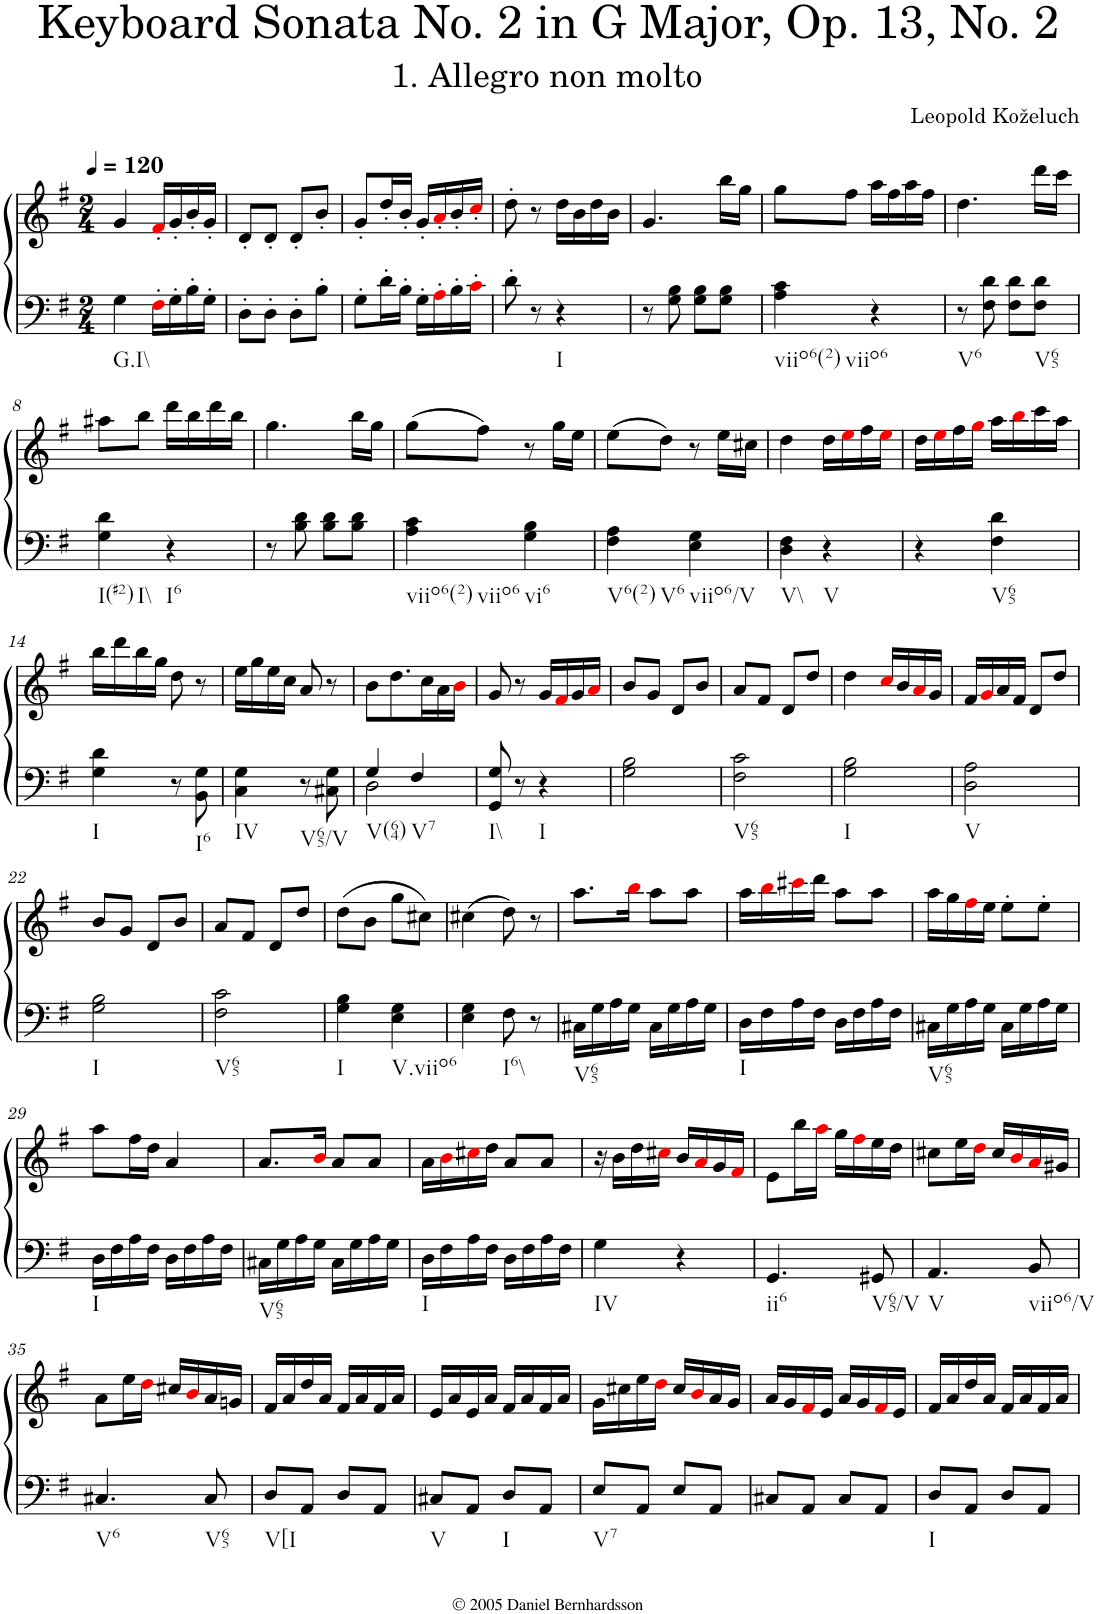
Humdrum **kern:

**kern	**kern
*part1	*part1
*staff2	*staff1
*I"Piano	*
*I'Pno.	*
*clefF4	*clefG2
*k[f#]	*k[f#]
*G:	*G:
*M2/4	*M2/4
*MM120	*MM120
=1	=1
!LO:TX:b:t=G.I\\	!
4G\	4g/
16F#'i\LL	16f#'i/LL
16G'\	16g'/
16B'\	16b'/
16G'\JJ	16g'/JJ
=2	=2
8D'\L	8d'/L
8D'\J	8d'/J
8D'\L	8d'/L
8B'\J	8b'/J
=3	=3
8G'\L	8g'/L
16d'\L	16dd'/L
16B'\JJ	16b'/JJ
16G'\LL	16g'/LL
16A'i\	16a'i/
16B'\	16b'/
16c'i\JJ	16cc'i/JJ
=4	=4
8d'\	8dd'\
8r	8r
!LO:TX:b:t=I	!
4r	16dd\LL
.	16b\
.	16dd\
.	16b\JJ
=5	=5
8r	4.g/
8G\ 8B\	.
8G\ 8B\L	.
8G\ 8B\J	16bb\LL
.	16gg\JJ
=6	=6
!LO:TX:b:t=viio6(2)	!
!LO:TX:b:t=viio6	!
4A\ 4c\	8gg\L
.	8ff#\J
4r	16aa\LL
.	16ff#\
.	16aa\
.	16ff#\JJ
=7	=7
!LO:TX:b:t=V6	!
8r	4.dd\
8F#\ 8d\	.
8F#\ 8d\L	.
!LO:TX:b:t=V65	!
8F#\ 8d\J	16ddd\LL
.	16ccc\JJ
!!LO:LB:g=z
=8	=8
!LO:TX:b:t=I(#2)	!
!LO:TX:b:t=I\\	!
4G\ 4d\	8aa#X\L
.	8bb\J
!LO:TX:b:t=I6	!
4r	16ddd\LL
.	16bb\
.	16ddd\
.	16bb\JJ
=9	=9
8r	4.gg\
8B\ 8d\	.
8B\ 8d\L	.
8B\ 8d\J	16bb\LL
.	16gg\JJ
=10	=10
!LO:TX:b:t=viio6(2)	!
!LO:TX:b:t=viio6	!
4A\ 4c\	(8gg\L
.	8ff#\J)
!LO:TX:b:t=vi6	!
4G\ 4B\	8r
.	16gg\LL
.	16ee\JJ
=11	=11
!LO:TX:b:t=V6(2)	!
!LO:TX:b:t=V6	!
4F#\ 4A\	(8ee\L
.	8dd\J)
!LO:TX:b:t=viio6/V	!
4E\ 4G\	8r
.	16ee\LL
.	16cc#X\JJ
=12	=12
!LO:TX:b:t=V\\	!
4D\ 4F#\	4dd\
!LO:TX:b:t=V	!
4r	16dd\LL
.	16eei\
.	16ff#\
.	16eei\JJ
=13	=13
4r	16dd\LL
.	16eei\
.	16ff#\
.	16ggi\JJ
!LO:TX:b:t=V65	!
4F#\ 4d\	16aa\LL
.	16bbi\
.	16ccc\
.	16aa\JJ
!!LO:LB:g=z
=14	=14
!LO:TX:b:t=I	!
4G\ 4d\	16bb\LL
.	16ddd\
.	16bb\
.	16gg\JJ
8r	8dd\
!LO:TX:b:t=I6	!
8BB\ 8G\	8r
=15	=15
!LO:TX:b:t=IV	!
4C\ 4G\	16ee\LL
.	16gg\
.	16ee\
.	16cc\JJ
!LO:TX:b:t=V65/V	!
8r	8a/
8C#X\ 8G\	8r
=16	=16
*^	*
!LO:TX:b:t=V(64)	!	!
4G/	2D\	8b\L
.	.	8.dd\
!LO:TX:b:t=V7	!	!
4F#/	.	.
.	.	16cc\L
.	.	16a\
.	.	16bi\JJ
*v	*v	*
=17	=17
!LO:TX:b:t=I\\	!
8GG/ 8G/	8g/
8r	8r
!LO:TX:b:t=I	!
4r	16g/LL
.	16f#i/
.	16g/
.	16ai/JJ
=18	=18
2G\ 2B\	8b/L
.	8g/J
.	8d/L
.	8b/J
=19	=19
!LO:TX:b:t=V65	!
2F#\ 2c\	8a/L
.	8f#/J
.	8d/L
.	8dd/J
=20	=20
!LO:TX:b:t=I	!
2G\ 2B\	4dd\
.	16cci/LL
.	16b/
.	16ai/
.	16g/JJ
=21	=21
!LO:TX:b:t=V	!
2D\ 2A\	16f#/LL
.	16gi/
.	16a/
.	16f#/JJ
.	8d/L
.	8dd/J
!!LO:LB:g=z
=22	=22
!LO:TX:b:t=I	!
2G\ 2B\	8b/L
.	8g/J
.	8d/L
.	8b/J
=23	=23
!LO:TX:b:t=V65	!
2F#\ 2c\	8a/L
.	8f#/J
.	8d/L
.	8dd/J
=24	=24
!LO:TX:b:t=I	!
4G\ 4B\	(8dd\L
.	8b\J
!LO:TX:b:t=V.viio6	!
4E\ 4G\	8gg\L
.	8cc#X\J)
=25	=25
4E\ 4G\	(4cc#X\
!LO:TX:b:t=I6\\	!
8F#\	8dd\)
8r	8r
=26	=26
!LO:TX:b:t=V65	!
16C#X\LL	8.aa\L
16G\	.
16A\	.
16G\JJ	16bbi\Jk
16C#\LL	8aa\L
16G\	.
16A\	8aa\J
16G\JJ	.
=27	=27
!LO:TX:b:t=I	!
16D\LL	16aa\LL
16F#\	16bbi\
16A\	16ccc#Xi\
16F#\JJ	16ddd\JJ
16D\LL	8aa\L
16F#\	.
16A\	8aa\J
16F#\JJ	.
=28	=28
!LO:TX:b:t=V65	!
16C#X\LL	16aa\LL
16G\	16gg\
16A\	16ff#i\
16G\JJ	16ee\JJ
16C#\LL	8ee'\L
16G\	.
16A\	8ee'\J
16G\JJ	.
!!LO:LB:g=z
=29	=29
!LO:TX:b:t=I	!
16D\LL	8aa\L
16F#\	.
16A\	16ff#\L
16F#\JJ	16dd\JJ
16D\LL	4a/
16F#\	.
16A\	.
16F#\JJ	.
=30	=30
!LO:TX:b:t=V65	!
16C#X\LL	8.a/L
16G\	.
16A\	.
16G\JJ	16bi/Jk
16C#\LL	8a/L
16G\	.
16A\	8a/J
16G\JJ	.
=31	=31
!LO:TX:b:t=I	!
16D\LL	16a\LL
16F#\	16bi\
16A\	16cc#Xi\
16F#\JJ	16dd\JJ
16D\LL	8a/L
16F#\	.
16A\	8a/J
16F#\JJ	.
=32	=32
!LO:TX:b:t=IV	!
4G\	16r
.	16b\LL
.	16dd\
.	16cc#Xi\JJ
4r	16b/LL
.	16ai/
.	16g/
.	16f#i/JJ
=33	=33
!LO:TX:b:t=ii6	!
4.GG/	8e\L
.	16bb\L
.	16aai\JJ
.	16gg\LL
.	16ff#i\
!LO:TX:b:t=V65/V	!
8GG#X/	16ee\
.	16dd\JJ
=34	=34
!LO:TX:b:t=V	!
4.AA/	8cc#X\L
.	16ee\L
.	16ddi\JJ
.	16cc#/LL
.	16bi/
!LO:TX:b:t=viio6/V	!
8BB/	16ai/
.	16g#X/JJ
!!LO:LB:g=z
=35	=35
!LO:TX:b:t=V6	!
4.C#X/	8a\L
.	16ee\L
.	16ddi\JJ
.	16cc#X/LL
.	16bi/
!LO:TX:b:t=V65	!
8C#/	16a/
.	16gn/JJ
=36	=36
!LO:TX:b:t=V[I	!
8D/L	16f#/LL
.	16a/
8AA/J	16dd/
.	16a/JJ
8D/L	16f#/LL
.	16a/
8AA/J	16f#/
.	16a/JJ
=37	=37
!LO:TX:b:t=V	!
8C#X/L	16e/LL
.	16a/
8AA/J	16e/
.	16a/JJ
!LO:TX:b:t=I	!
8D/L	16f#/LL
.	16a/
8AA/J	16f#/
.	16a/JJ
=38	=38
!LO:TX:b:t=V7	!
8E/L	16g\LL
.	16cc#X\
8AA/J	16ee\
.	16ddi\JJ
8E/L	16cc#/LL
.	16bi/
8AA/J	16a/
.	16g/JJ
=39	=39
8C#X/L	16a/LL
.	16g/
8AA/J	16f#i/
.	16e/JJ
8C#/L	16a/LL
.	16g/
8AA/J	16f#i/
.	16e/JJ
=40	=40
!LO:TX:b:t=I	!
8D/L	16f#/LL
.	16a/
8AA/J	16dd/
.	16a/JJ
8D/L	16f#/LL
.	16a/
8AA/J	16f#/
.	16a/JJ
=	=
*-	*-
